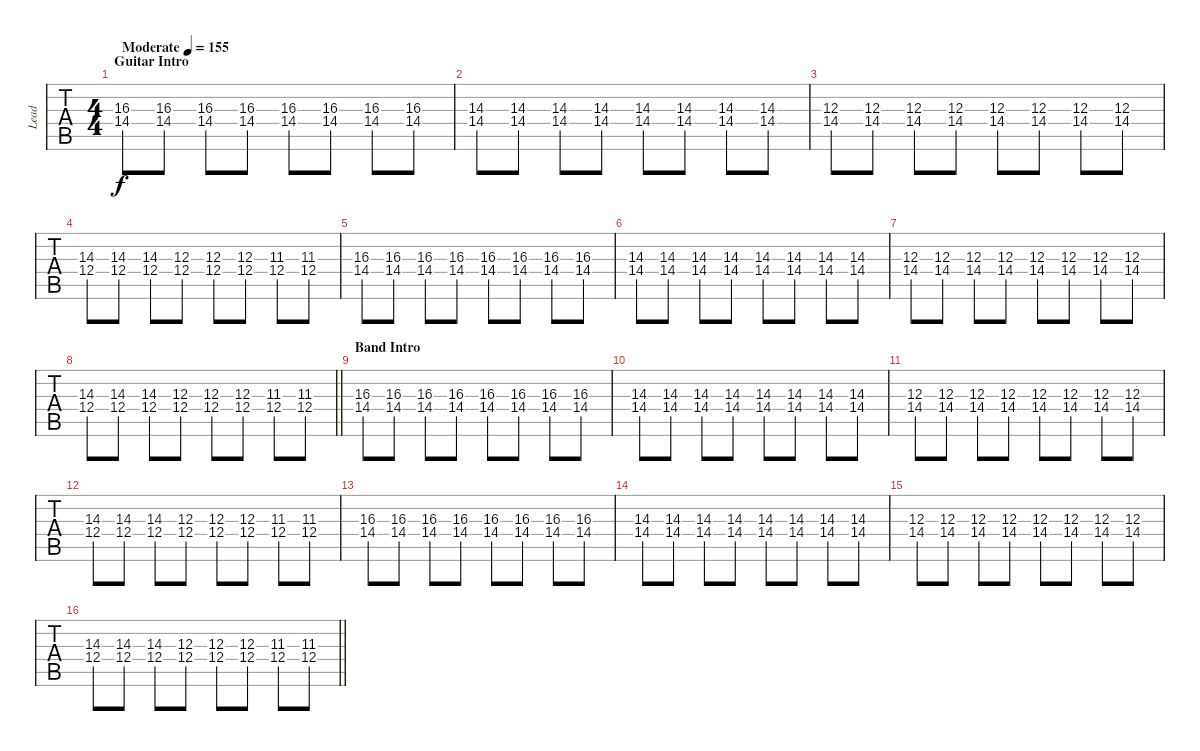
\track ("Lead" "Lead") {instrument distortionguitar}
\staff {tabs}
\tuning (E4 B3 G3 D3 A2 E2) {hide}
\ts (4 4)
\section ("" "Guitar Intro")
\tempo (155 "Moderate")
\clef g2
\ks eminor
(16.3 14.4).8{dy f instrument distortionguitar} (16.3 14.4).8 (16.3 14.4).8 (16.3 14.4).8 (16.3 14.4).8 (16.3 14.4).8 (16.3 14.4).8 (16.3 14.4).8 |
(14.3 14.4).8 (14.3 14.4).8 (14.3 14.4).8 (14.3 14.4).8 (14.3 14.4).8 (14.3 14.4).8 (14.3 14.4).8 (14.3 14.4).8 |
(12.3 14.4).8 (12.3 14.4).8 (12.3 14.4).8 (12.3 14.4).8 (12.3 14.4).8 (12.3 14.4).8 (12.3 14.4).8 (12.3 14.4).8 |
(14.3 12.4).8 (14.3 12.4).8 (14.3 12.4).8 (12.3 12.4).8 (12.3 12.4).8 (12.3 12.4).8 (11.3 12.4).8 (11.3 12.4).8 |
(16.3 14.4).8 (16.3 14.4).8 (16.3 14.4).8 (16.3 14.4).8 (16.3 14.4).8 (16.3 14.4).8 (16.3 14.4).8 (16.3 14.4).8 |
(14.3 14.4).8 (14.3 14.4).8 (14.3 14.4).8 (14.3 14.4).8 (14.3 14.4).8 (14.3 14.4).8 (14.3 14.4).8 (14.3 14.4).8 |
(12.3 14.4).8 (12.3 14.4).8 (12.3 14.4).8 (12.3 14.4).8 (12.3 14.4).8 (12.3 14.4).8 (12.3 14.4).8 (12.3 14.4).8 |
\barLineRight lightlight
(14.3 12.4).8 (14.3 12.4).8 (14.3 12.4).8 (12.3 12.4).8 (12.3 12.4).8 (12.3 12.4).8 (11.3 12.4).8 (11.3 12.4).8 |
\section ("" "Band Intro")
(16.3 14.4).8 (16.3 14.4).8 (16.3 14.4).8 (16.3 14.4).8 (16.3 14.4).8 (16.3 14.4).8 (16.3 14.4).8 (16.3 14.4).8 |
(14.3 14.4).8 (14.3 14.4).8 (14.3 14.4).8 (14.3 14.4).8 (14.3 14.4).8 (14.3 14.4).8 (14.3 14.4).8 (14.3 14.4).8 |
(12.3 14.4).8 (12.3 14.4).8 (12.3 14.4).8 (12.3 14.4).8 (12.3 14.4).8 (12.3 14.4).8 (12.3 14.4).8 (12.3 14.4).8 |
(14.3 12.4).8 (14.3 12.4).8 (14.3 12.4).8 (12.3 12.4).8 (12.3 12.4).8 (12.3 12.4).8 (11.3 12.4).8 (11.3 12.4).8 |
(16.3 14.4).8 (16.3 14.4).8 (16.3 14.4).8 (16.3 14.4).8 (16.3 14.4).8 (16.3 14.4).8 (16.3 14.4).8 (16.3 14.4).8 |
(14.3 14.4).8 (14.3 14.4).8 (14.3 14.4).8 (14.3 14.4).8 (14.3 14.4).8 (14.3 14.4).8 (14.3 14.4).8 (14.3 14.4).8 |
(12.3 14.4).8 (12.3 14.4).8 (12.3 14.4).8 (12.3 14.4).8 (12.3 14.4).8 (12.3 14.4).8 (12.3 14.4).8 (12.3 14.4).8 |
\barLineRight lightlight
(14.3 12.4).8 (14.3 12.4).8 (14.3 12.4).8 (12.3 12.4).8 (12.3 12.4).8 (12.3 12.4).8 (11.3 12.4).8 (11.3 12.4).8
